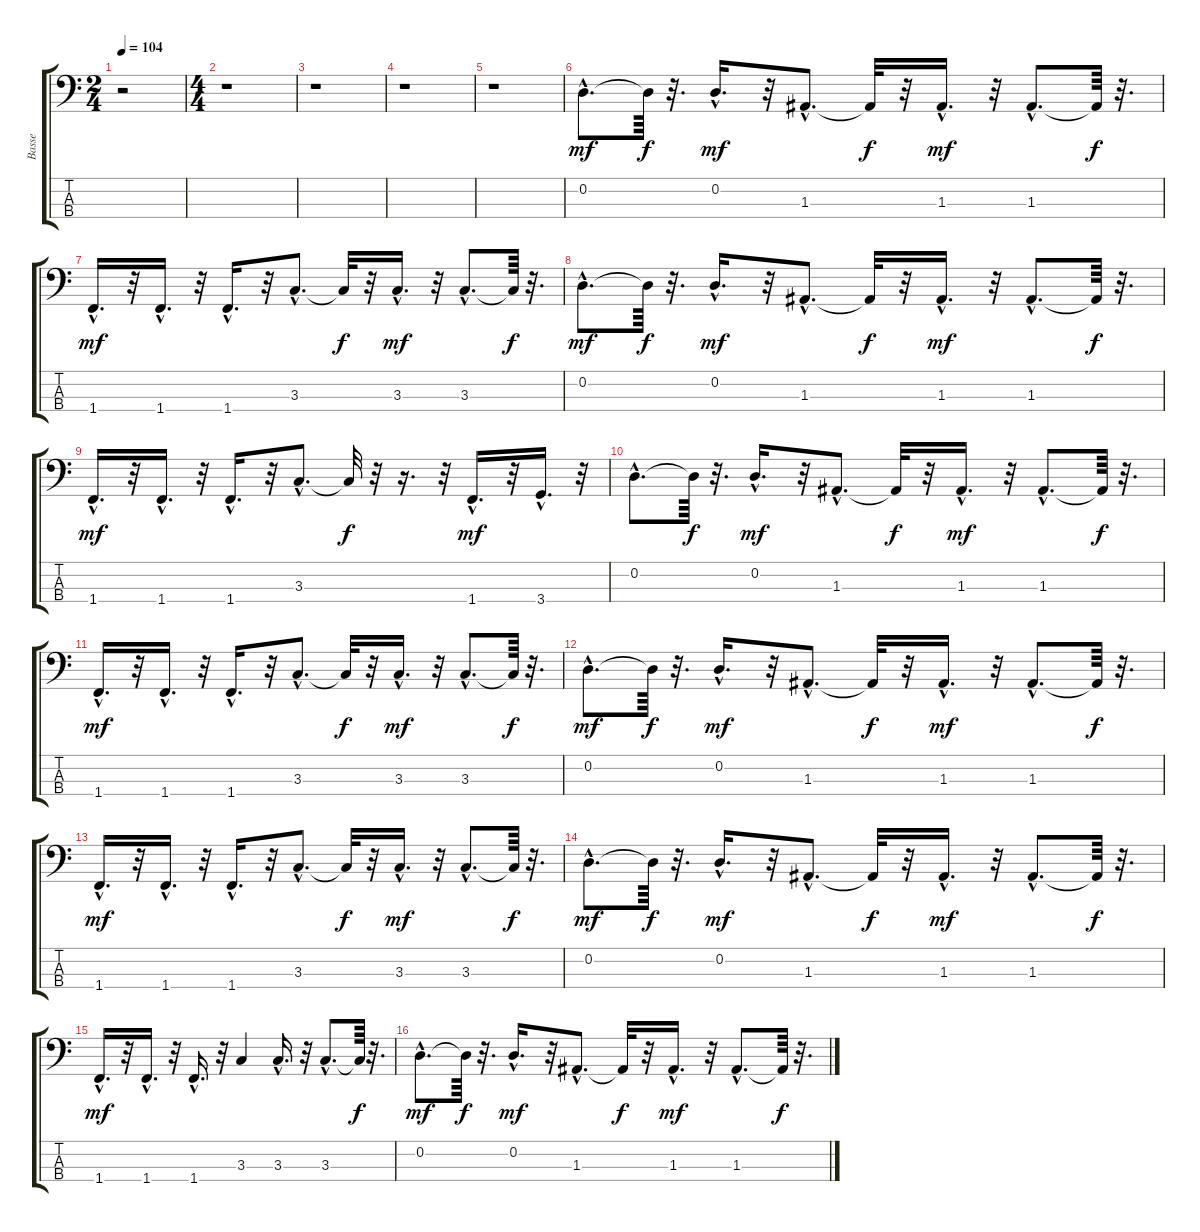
\track ("Basse" "Basse") {instrument acousticbass}
\staff {score tabs}
\tuning (G2 D2 A1 E1) {hide}
\ts (2 4)
\tempo 104
\clef f4
\ks c
r.2{dy mf instrument acousticbass} |
\ts (4 4)
r.1 |
r.1 |
r.1 |
r.1 |
0.2{hac}.8{d} 0.2{t}.64{dy f} r.32{d} 0.2{hac}.16{d dy mf} r.32 1.3{hac}.8{d} 1.3{t}.32{dy f} r.32 1.3{hac}.16{d dy mf} r.32 1.3{hac}.8{d} 1.3{t}.64{dy f} r.32{d} |
1.4{hac}.16{d dy mf} r.32 1.4{hac}.16{d} r.32 1.4{hac}.16{d} r.32 3.3{hac}.8{d} 3.3{t}.32{dy f} r.32 3.3{hac}.16{d dy mf} r.32 3.3{hac}.8{d} 3.3{t}.64{dy f} r.32{d} |
0.2{hac}.8{d dy mf} 0.2{t}.64{dy f} r.32{d} 0.2{hac}.16{d dy mf} r.32 1.3{hac}.8{d} 1.3{t}.32{dy f} r.32 1.3{hac}.16{d dy mf} r.32 1.3{hac}.8{d} 1.3{t}.64{dy f} r.32{d} |
1.4{hac}.16{d dy mf} r.32 1.4{hac}.16{d} r.32 1.4{hac}.16{d} r.32 3.3{hac}.8{d} 3.3{t}.32{dy f} r.32 r.16{d} r.32 1.4{hac}.16{d dy mf} r.32 3.4{hac}.16{d} r.32 |
0.2{hac}.8{d} 0.2{t}.64{dy f} r.32{d} 0.2{hac}.16{d dy mf} r.32 1.3{hac}.8{d} 1.3{t}.32{dy f} r.32 1.3{hac}.16{d dy mf} r.32 1.3{hac}.8{d} 1.3{t}.64{dy f} r.32{d} |
1.4{hac}.16{d dy mf} r.32 1.4{hac}.16{d} r.32 1.4{hac}.16{d} r.32 3.3{hac}.8{d} 3.3{t}.32{dy f} r.32 3.3{hac}.16{d dy mf} r.32 3.3{hac}.8{d} 3.3{t}.64{dy f} r.32{d} |
0.2{hac}.8{d dy mf} 0.2{t}.64{dy f} r.32{d} 0.2{hac}.16{d dy mf} r.32 1.3{hac}.8{d} 1.3{t}.32{dy f} r.32 1.3{hac}.16{d dy mf} r.32 1.3{hac}.8{d} 1.3{t}.64{dy f} r.32{d} |
1.4{hac}.16{d dy mf} r.32 1.4{hac}.16{d} r.32 1.4{hac}.16{d} r.32 3.3{hac}.8{d} 3.3{t}.32{dy f} r.32 3.3{hac}.16{d dy mf} r.32 3.3{hac}.8{d} 3.3{t}.64{dy f} r.32{d} |
0.2{hac}.8{d dy mf} 0.2{t}.64{dy f} r.32{d} 0.2{hac}.16{d dy mf} r.32 1.3{hac}.8{d} 1.3{t}.32{dy f} r.32 1.3{hac}.16{d dy mf} r.32 1.3{hac}.8{d} 1.3{t}.64{dy f} r.32{d} |
1.4{hac}.16{d dy mf} r.32 1.4{hac}.16{d} r.32 1.4{hac}.16{d} r.32 3.3.4 3.3{hac}.16{d} r.32 3.3{hac}.8{d} 3.3{t}.64{dy f} r.32{d} |
0.2{hac}.8{d dy mf} 0.2{t}.64{dy f} r.32{d} 0.2{hac}.16{d dy mf} r.32 1.3{hac}.8{d} 1.3{t}.32{dy f} r.32 1.3{hac}.16{d dy mf} r.32 1.3{hac}.8{d} 1.3{t}.64{dy f} r.32{d}
